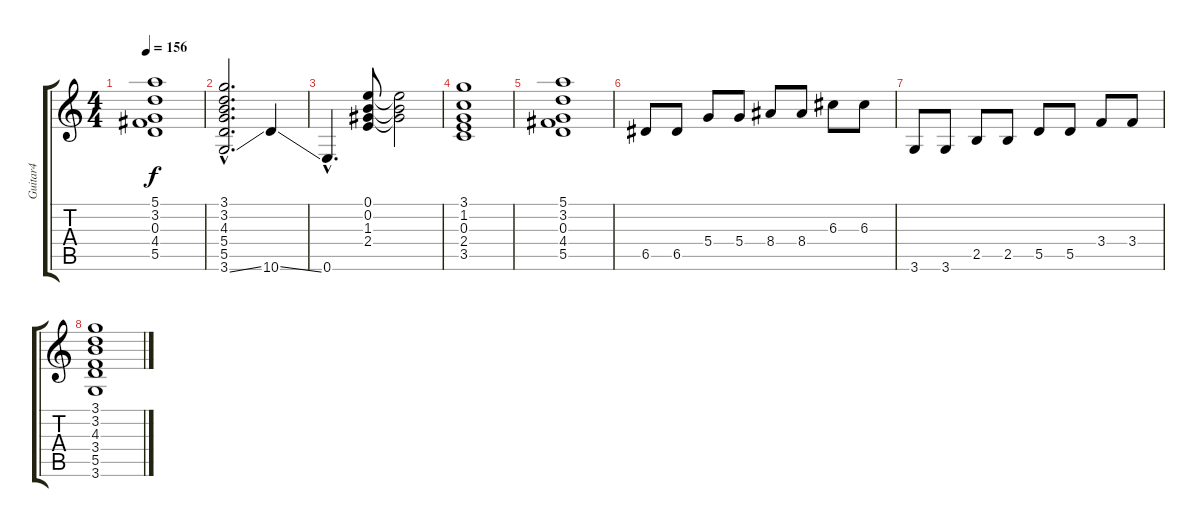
\track ("Guitar4" "Guitar4") {instrument acousticguitarsteel}
\staff {score tabs}
\tuning (E4 B3 G3 D3 A2 E2) {hide}
\ts (4 4)
\tempo 156
\clef g2
\ks c
(5.1 3.2 0.3 4.4 5.5).1{dy f} |
(3.1{hac} 3.2{hac} 4.3{hac} 5.4{hac} 5.5{hac} 3.6{ss hac}).2{d} 10.6{ss}.4 |
0.6{hac}.4{d} (0.1 0.2 1.3 2.4).8 (0.1{t} 0.2{t} 1.3{t}).2 |
(3.1 1.2 0.3 2.4 3.5).1 |
(5.1 3.2 0.3 4.4 5.5).1 |
6.5.8 6.5.8 5.4.8 5.4.8 8.4.8 8.4.8 6.3.8 6.3.8 |
3.6.8 3.6.8 2.5.8 2.5.8 5.5.8 5.5.8 3.4.8 3.4.8 |
(3.1 3.2 4.3 3.4 5.5 3.6).1
